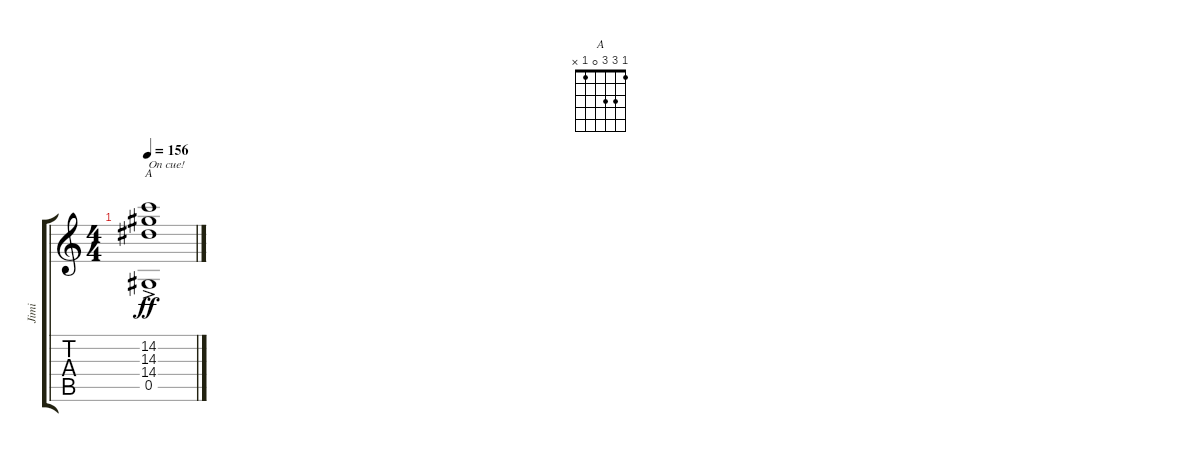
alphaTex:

\track ("Jimi" "Jimi") {instrument overdrivenguitar}
\staff {score tabs}
\tuning (Eb4 Bb3 Gb3 Db3 Ab2 Eb2) {hide}
\chord ("A" 1 3 3 0 1 x)
\ts (4 4)
\tempo 156
\clef g2
\ks c
(14.2{ac} 14.3{ac} 14.4{ac} 0.5{ac}).1{ch "A" txt "On cue!" dy ff}
